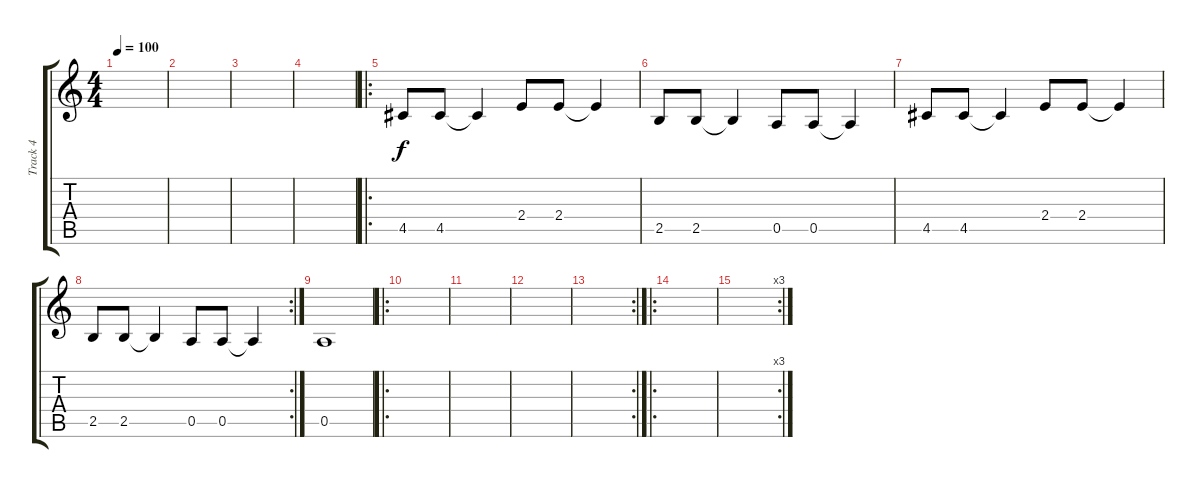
\track ("Track 4" "Track 4") {instrument electricbassfinger}
\staff {score tabs}
\tuning (E4 B3 G3 D3 A2 E2) {hide}
\ts (4 4)
\tempo 100
\clef g2
\ks c
|
|
|
|
\ro
4.5.8 4.5.8 4.5{t}.4 2.4.8 2.4.8 2.4{t}.4 |
2.5.8 2.5.8 2.5{t}.4 0.5.8 0.5.8 0.5{t}.4 |
4.5.8 4.5.8 4.5{t}.4 2.4.8 2.4.8 2.4{t}.4 |
\rc 2
2.5.8 2.5.8 2.5{t}.4 0.5.8 0.5.8 0.5{t}.4 |
0.5.1 |
\ro
|
|
|
\rc 2
|
\ro
|
\rc 3
